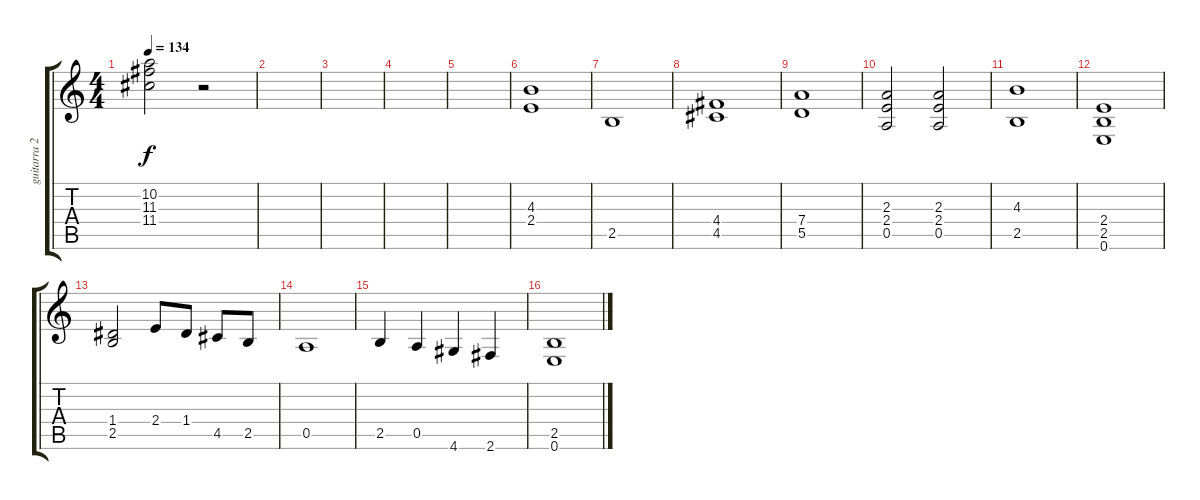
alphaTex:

\track ("guitarra 2" "guitarra 2") {instrument distortionguitar}
\staff {score tabs}
\tuning (E4 B3 G3 D3 A2 E2) {hide}
\ts (4 4)
\tempo 134
\clef g2
\ks c
(10.2{t} 11.3{t} 11.4{t}).2{dy f} r.2 |
|
|
|
|
(4.3 2.4).1 |
2.5.1 |
(4.4 4.5).1 |
(7.4 5.5).1 |
(2.3 2.4 0.5).2 (2.3 2.4 0.5).2 |
(4.3 2.5).1 |
(2.4 2.5 0.6).1 |
(1.4 2.5).2 2.4.8 1.4.8 4.5.8 2.5.8 |
0.5.1 |
2.5.4 0.5.4 4.6.4 2.6.4 |
(2.5 0.6).1
